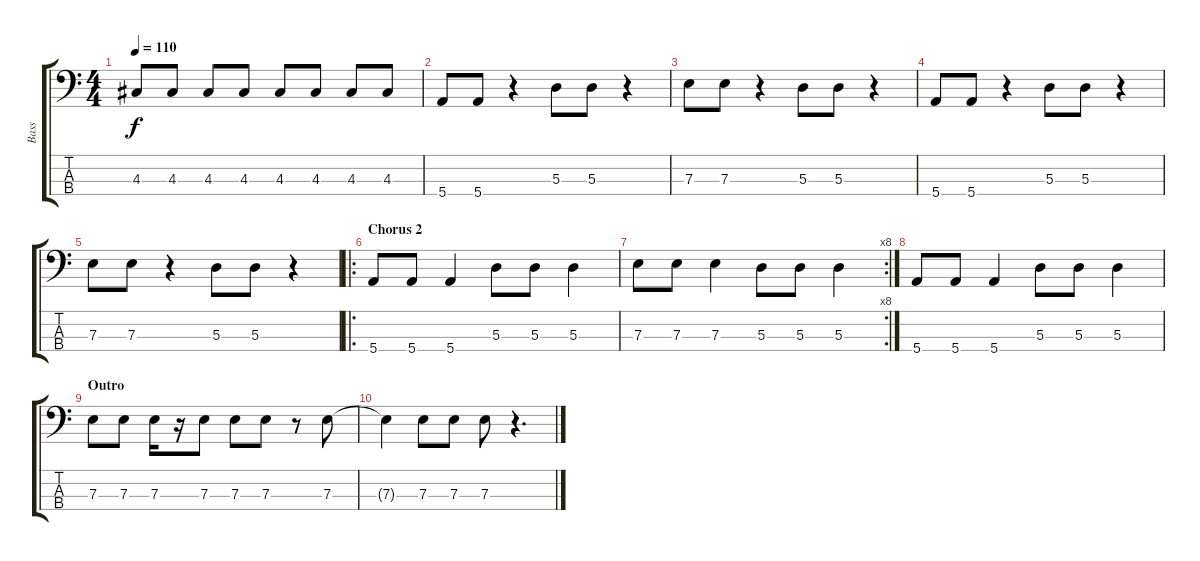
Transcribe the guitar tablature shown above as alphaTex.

\track ("Bass" "Bass") {instrument electricbasspick}
\staff {score tabs}
\tuning (G2 D2 A1 E1) {hide}
\ts (4 4)
\tempo 110
\clef f4
\ks c
4.3.8{dy f volume 12} 4.3.8 4.3.8{volume 13} 4.3.8 4.3.8{volume 14} 4.3.8 4.3.8 4.3.8 |
5.4.8 5.4.8 r.4 5.3.8 5.3.8 r.4 |
7.3.8 7.3.8 r.4 5.3.8 5.3.8 r.4 |
5.4.8 5.4.8 r.4 5.3.8 5.3.8 r.4 |
7.3.8 7.3.8 r.4 5.3.8 5.3.8 r.4 |
\ro
\section ("" "Chorus 2")
5.4.8 5.4.8 5.4.4 5.3.8 5.3.8 5.3.4 |
\rc 8
7.3.8 7.3.8 7.3.4 5.3.8 5.3.8 5.3.4 |
5.4.8 5.4.8 5.4.4 5.3.8 5.3.8 5.3.4 |
\section ("" "Outro")
7.3.8 7.3.8 7.3.16 r.16 7.3.8 7.3.8 7.3.8 r.8 7.3.8 |
7.3{t}.4 7.3.8 7.3.8 7.3.8 r.4{d}
